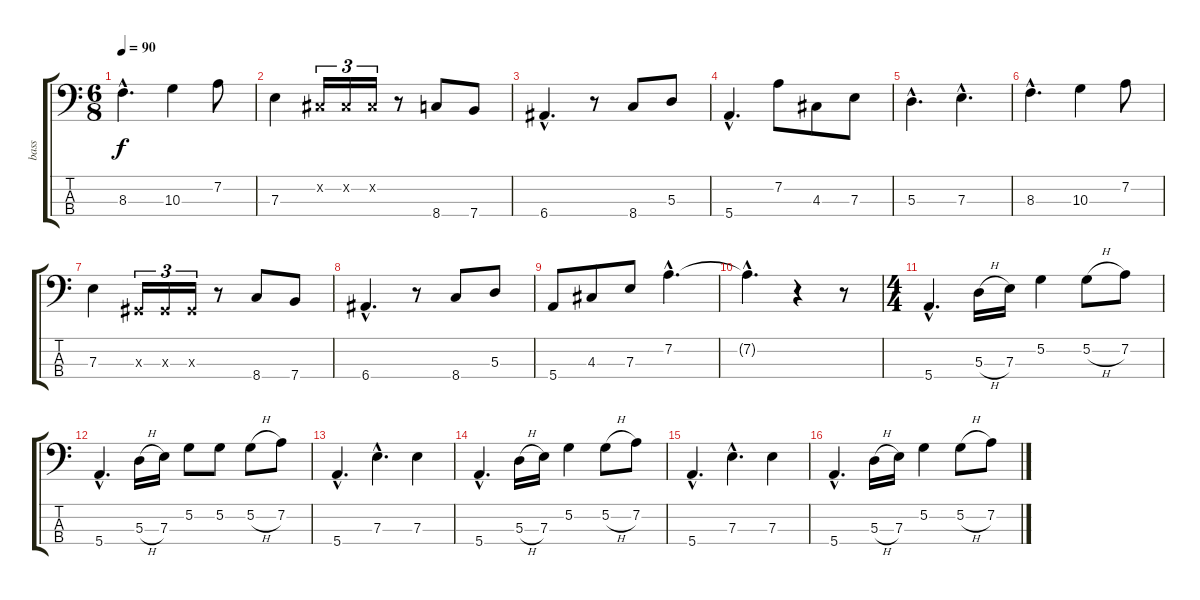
\track ("bass" "bass") {instrument fretlessbass}
\staff {score tabs}
\tuning (G2 D2 A1 E1) {hide}
\ts (6 8)
\tempo 90
\clef f4
\ks c
8.3{hac}.4{d dy f} 10.3.4 7.2.8 |
7.3.4 -1.2{x}.16{tu (3 2)} -1.2{x}.16{tu (3 2)} -1.2{x}.16{tu (3 2)} r.8 8.4.8 7.4.8 |
6.4{hac}.4{d} r.8 8.4.8 5.3.8 |
5.4{hac}.4{d} 7.2.8 4.3.8 7.3.8 |
5.3{hac}.4{d} 7.3{hac}.4{d} |
8.3{hac}.4{d} 10.3.4 7.2.8 |
7.3.4 -1.3{x}.16{tu (3 2)} -1.3{x}.16{tu (3 2)} -1.3{x}.16{tu (3 2)} r.8 8.4.8 7.4.8 |
6.4{hac}.4{d} r.8 8.4.8 5.3.8 |
5.4.8 4.3.8 7.3.8 7.2{hac}.4{d} |
7.2{hac t}.4{d} r.4 r.8 |
\ts (4 4)
5.4{hac}.4{d} 5.3{h}.16 7.3.16 5.2.4 5.2{h}.8 7.2.8 |
5.4{hac}.4{d} 5.3{h}.16 7.3.16 5.2.8 5.2.8 5.2{h}.8 7.2.8 |
5.4{hac}.4{d} 7.3{hac}.4{d} 7.3.4 |
5.4{hac}.4{d} 5.3{h}.16 7.3.16 5.2.4 5.2{h}.8 7.2.8 |
5.4{hac}.4{d} 7.3{hac}.4{d} 7.3.4 |
5.4{hac}.4{d} 5.3{h}.16 7.3.16 5.2.4 5.2{h}.8 7.2.8
